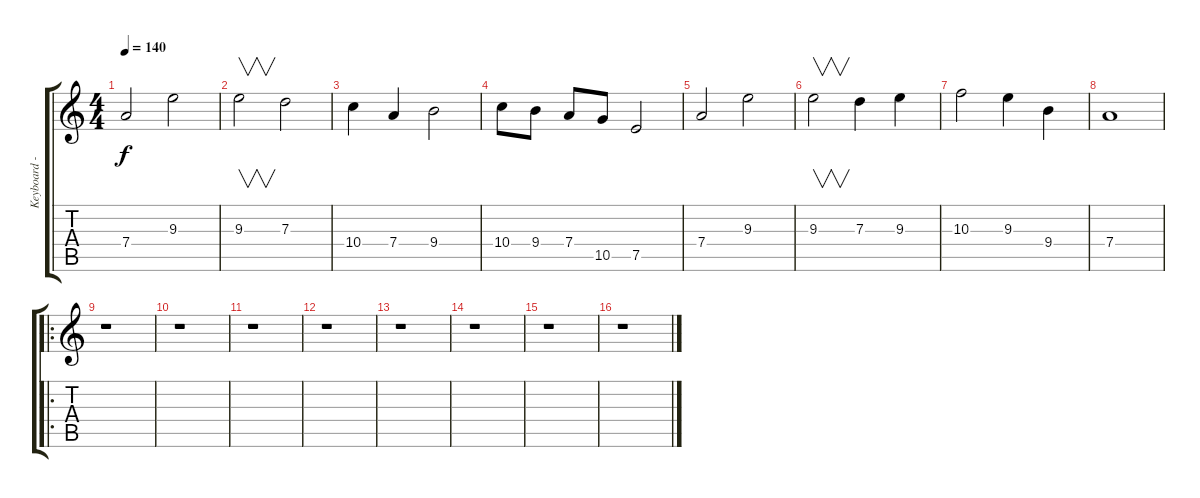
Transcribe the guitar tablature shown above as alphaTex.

\track ("Keyboard - Lead" "Keyboard -") {instrument lead2sawtooth}
\staff {score tabs}
\tuning (E5 B4 G4 D4 A3 E3) {hide}
\ts (4 4)
\tempo 140
\clef g2
\ks c
7.4.2{dy f instrument lead2sawtooth} 9.3.2 |
9.3.2{v} 7.3.2 |
10.4.4 7.4.4 9.4.2 |
10.4.8 9.4.8 7.4.8 10.5.8 7.5.2 |
7.4.2 9.3.2 |
9.3.2{v} 7.3.4 9.3.4 |
10.3.2 9.3.4 9.4.4 |
7.4.1 |
\ro
r.1 |
r.1 |
r.1 |
r.1 |
r.1 |
r.1 |
r.1 |
r.1
